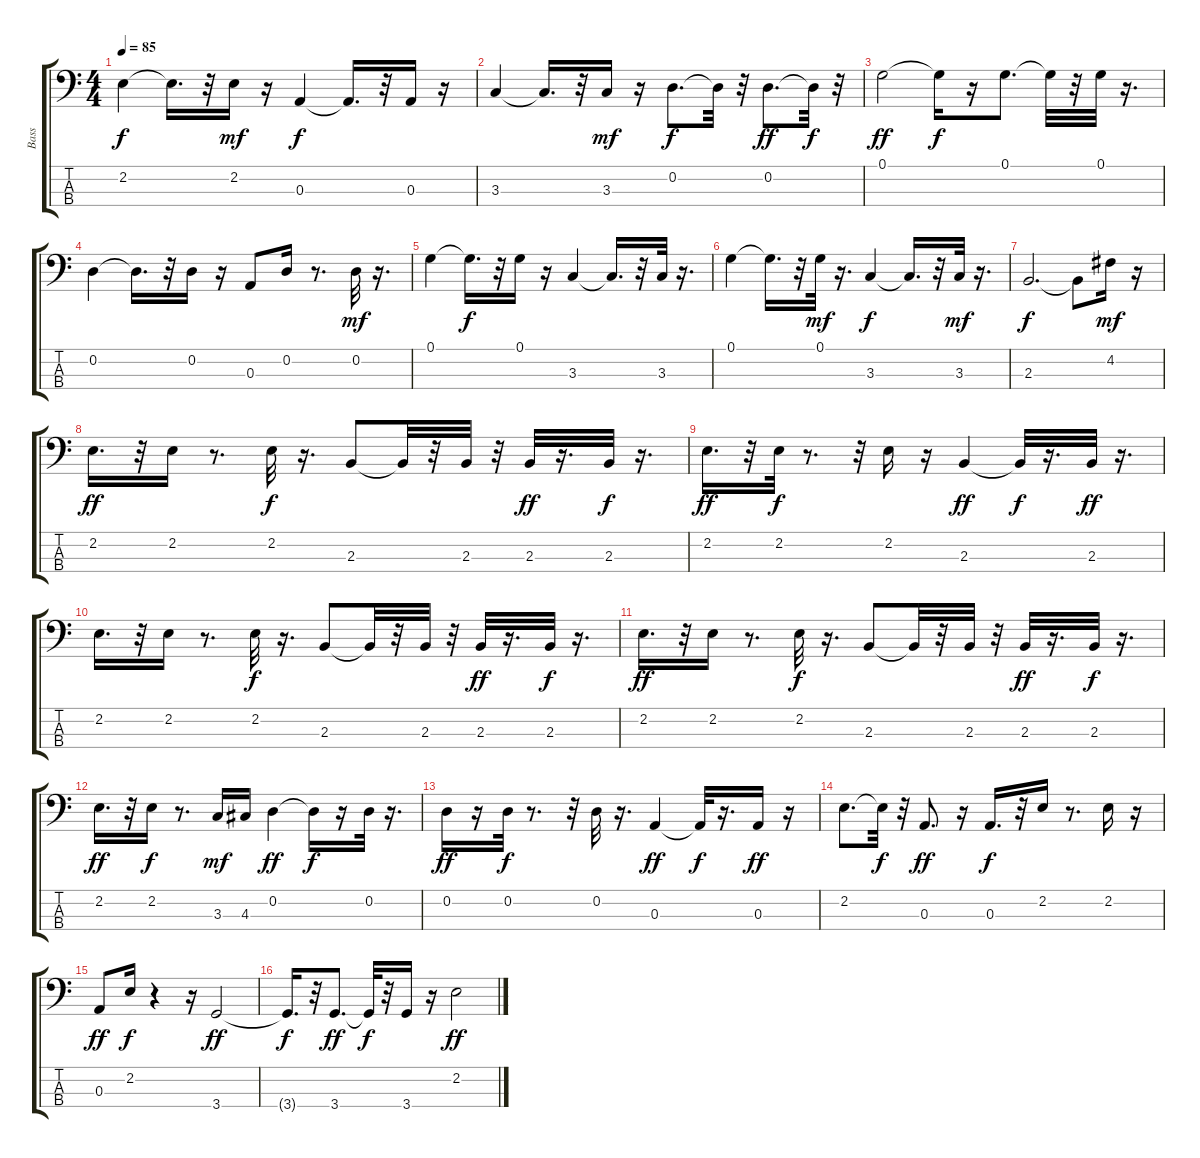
\track ("Bass" "Bass") {instrument acousticbass}
\staff {score tabs}
\tuning (G2 D2 A1 E1) {hide}
\ts (4 4)
\tempo 85
\clef f4
\ks c
2.2.4{dy f} 2.2{t}.16{d} r.32 2.2.16{dy mf} r.16 0.3.4{dy f} 0.3{t}.16{d} r.32 0.3.16 r.16 |
3.3.4 3.3{t}.16{d} r.32 3.3.16{dy mf} r.16 0.2.8{d dy f} 0.2{t}.32 r.32 0.2.8{d dy ff} 0.2{t}.32{dy f} r.32 |
0.1.2{dy ff} 0.1{t}.16{dy f} r.16 0.1.8{d} 0.1{t}.32 r.32 0.1.32 r.16{d} |
0.2.4 0.2{t}.16{d} r.32 0.2.16 r.16 0.3.8 0.2.16 r.8{d} 0.2.32{dy mf} r.16{d} |
0.1.4 0.1{t}.16{d dy f} r.32 0.1.16 r.16 3.3.4 3.3{t}.16{d} r.32 3.3.32 r.16{d} |
0.1.4 0.1{t}.16{d} r.32 0.1.32{dy mf} r.16{d} 3.3.4{dy f} 3.3{t}.16{d} r.32 3.3.32{dy mf} r.16{d} |
2.3.2{d dy f} 2.3{t}.8 4.2.16{dy mf} r.16 |
2.2.16{d dy ff} r.32 2.2.16 r.8{d} 2.2.32{dy f} r.16{d} 2.3.8 2.3{t}.32 r.32 2.3.32 r.32 2.3.32{dy ff} r.16{d} 2.3.32{dy f} r.16{d} |
2.2.16{d dy ff} r.32 2.2.32{dy f} r.8{d} r.32 2.2.16 r.16 2.3.4{dy ff} 2.3{t}.32{dy f} r.16{d} 2.3.32{dy ff} r.16{d} |
2.2.16{d} r.32 2.2.16 r.8{d} 2.2.32{dy f} r.16{d} 2.3.8 2.3{t}.32 r.32 2.3.32 r.32 2.3.32{dy ff} r.16{d} 2.3.32{dy f} r.16{d} |
2.2.16{d dy ff} r.32 2.2.16 r.8{d} 2.2.32{dy f} r.16{d} 2.3.8 2.3{t}.32 r.32 2.3.32 r.32 2.3.32{dy ff} r.16{d} 2.3.32{dy f} r.16{d} |
2.2.16{d dy ff} r.32 2.2.16{dy f} r.8{d} 3.3.16{dy mf} 4.3.16 0.2.4{dy ff} 0.2{t}.16{dy f} r.16 0.2.32 r.16{d} |
0.2.16{dy ff} r.16 0.2.32{dy f} r.8{d} r.32 0.2.32 r.16{d} 0.3.4{dy ff} 0.3{t}.32{dy f} r.16{d} 0.3.16{dy ff} r.16 |
2.2.8{d} 2.2{t}.32{dy f} r.32 0.3.8{d dy ff} r.16 0.3.16{d dy f} r.32 2.2.16 r.8{d} 2.2.16 r.16 |
0.3.8{dy ff} 2.2.16{dy f} r.4 r.16 3.4.2{dy ff} |
3.4{t}.16{d dy f} r.32 3.4.8{d dy ff} 3.4{t}.32{dy f} r.32 3.4.16 r.16 2.2.2{dy ff}
